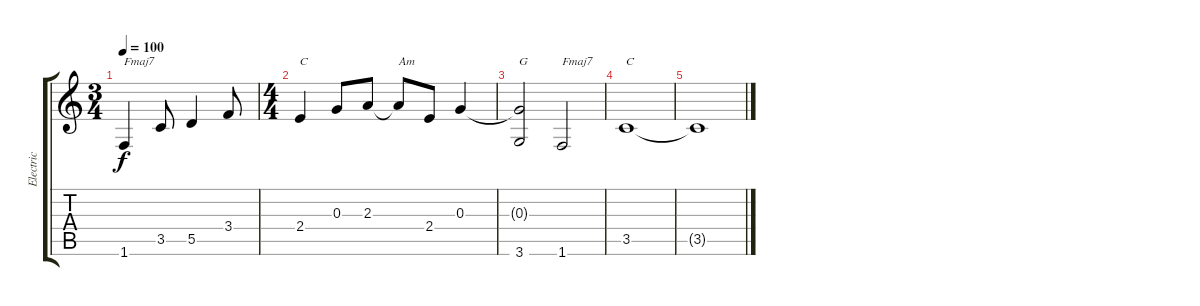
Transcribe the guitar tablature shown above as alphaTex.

\track ("Electric" "Electric") {instrument overdrivenguitar}
\staff {score tabs}
\tuning (E4 B3 G3 D3 A2 E2) {hide}
\ts (3 4)
\tempo 100
\clef g2
\ks c
1.6{t}.4{txt "Fmaj7" dy f} 3.5.8 5.5.4 3.4.8 |
\ts (4 4)
2.4.4{txt "C"} 0.3.8 2.3.8 2.3{t}.8{txt "Am"} 2.4.8 0.3.4 |
(0.3{t} 3.6).2{txt "G"} 1.6.2{txt "Fmaj7"} |
3.5.1{txt "C"} |
3.5{t}.1
